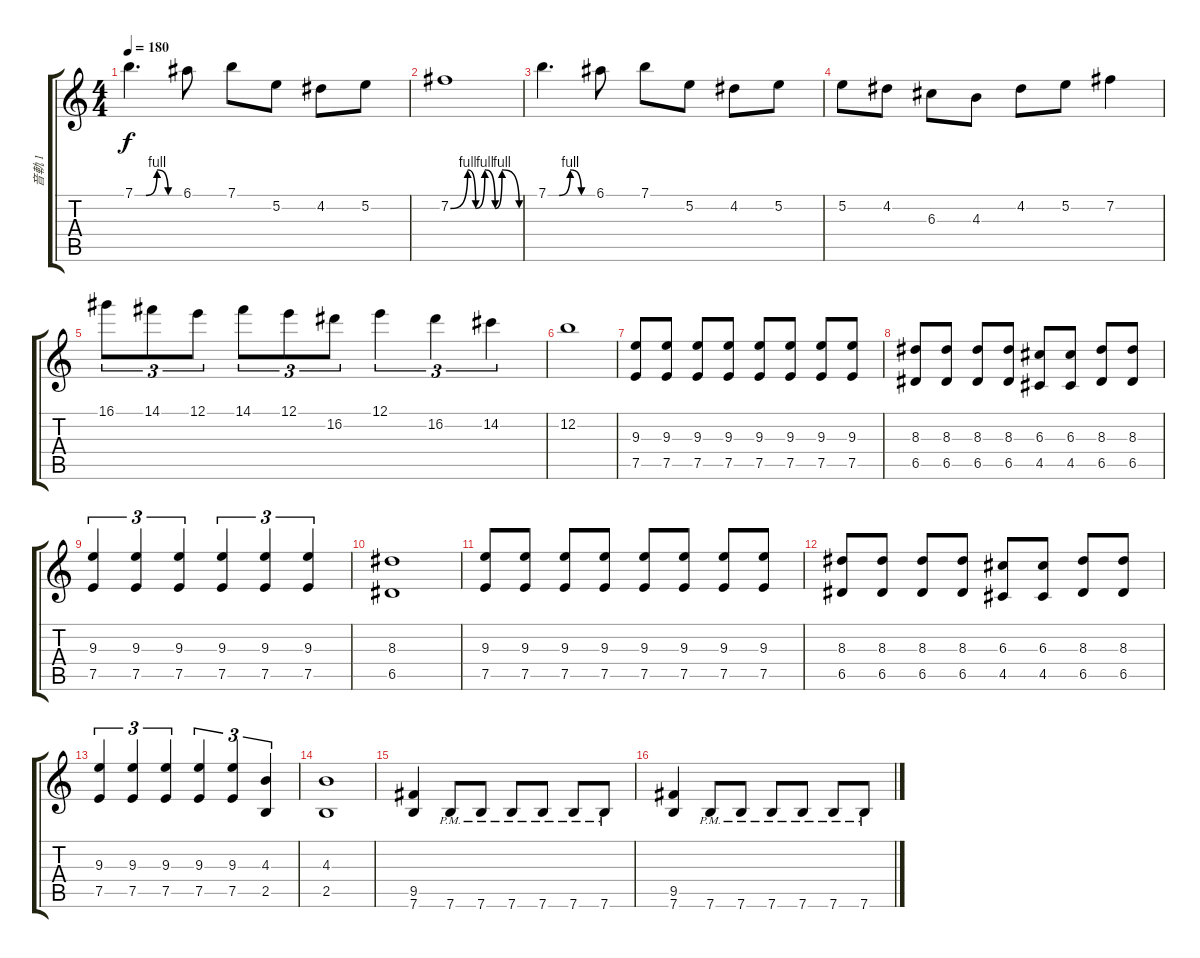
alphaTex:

\track ("音軌 1" "音軌 1") {instrument overdrivenguitar}
\staff {score tabs}
\tuning (E4 B3 G3 D3 A2 E2) {hide}
\ts (4 4)
\tempo 180
\clef g2
\ks c
7.1{be (custom 0 0 15 0 30 4 45 0 60 0)}.4{d dy f} 6.1.8 7.1.8 5.2.8 4.2.8 5.2.8 |
7.2{be (custom 0 0 15 4 22 0 30 4 39 0 45 4 60 0)}.1 |
7.1{be (custom 0 0 15 0 30 4 45 0 60 0)}.4{d} 6.1.8 7.1.8 5.2.8 4.2.8 5.2.8 |
5.2.8 4.2.8 6.3.8 4.3.8 4.2.8 5.2.8 7.2.4 |
16.1.8{tu (3 2)} 14.1.8{tu (3 2)} 12.1.8{tu (3 2)} 14.1.8{tu (3 2)} 12.1.8{tu (3 2)} 16.2.8{tu (3 2)} 12.1.4{tu (3 2)} 16.2.4{tu (3 2)} 14.2.4{tu (3 2)} |
12.2.1 |
(9.3 7.5).8 (9.3 7.5).8 (9.3 7.5).8 (9.3 7.5).8 (9.3 7.5).8 (9.3 7.5).8 (9.3 7.5).8 (9.3 7.5).8 |
(8.3 6.5).8 (8.3 6.5).8 (8.3 6.5).8 (8.3 6.5).8 (6.3 4.5).8 (6.3 4.5).8 (8.3 6.5).8 (8.3 6.5).8 |
(9.3 7.5).4{tu (3 2)} (9.3 7.5).4{tu (3 2)} (9.3 7.5).4{tu (3 2)} (9.3 7.5).4{tu (3 2)} (9.3 7.5).4{tu (3 2)} (9.3 7.5).4{tu (3 2)} |
(8.3 6.5).1 |
(9.3 7.5).8 (9.3 7.5).8 (9.3 7.5).8 (9.3 7.5).8 (9.3 7.5).8 (9.3 7.5).8 (9.3 7.5).8 (9.3 7.5).8 |
(8.3 6.5).8 (8.3 6.5).8 (8.3 6.5).8 (8.3 6.5).8 (6.3 4.5).8 (6.3 4.5).8 (8.3 6.5).8 (8.3 6.5).8 |
(9.3 7.5).4{tu (3 2)} (9.3 7.5).4{tu (3 2)} (9.3 7.5).4{tu (3 2)} (9.3 7.5).4{tu (3 2)} (9.3 7.5).4{tu (3 2)} (4.3 2.5).4{tu (3 2)} |
(4.3 2.5).1 |
(9.5 7.6).4 7.6{pm}.8 7.6{pm}.8 7.6{pm}.8 7.6{pm}.8 7.6{pm}.8 7.6{pm}.8 |
(9.5 7.6).4 7.6{pm}.8 7.6{pm}.8 7.6{pm}.8 7.6{pm}.8 7.6{pm}.8 7.6{pm}.8
